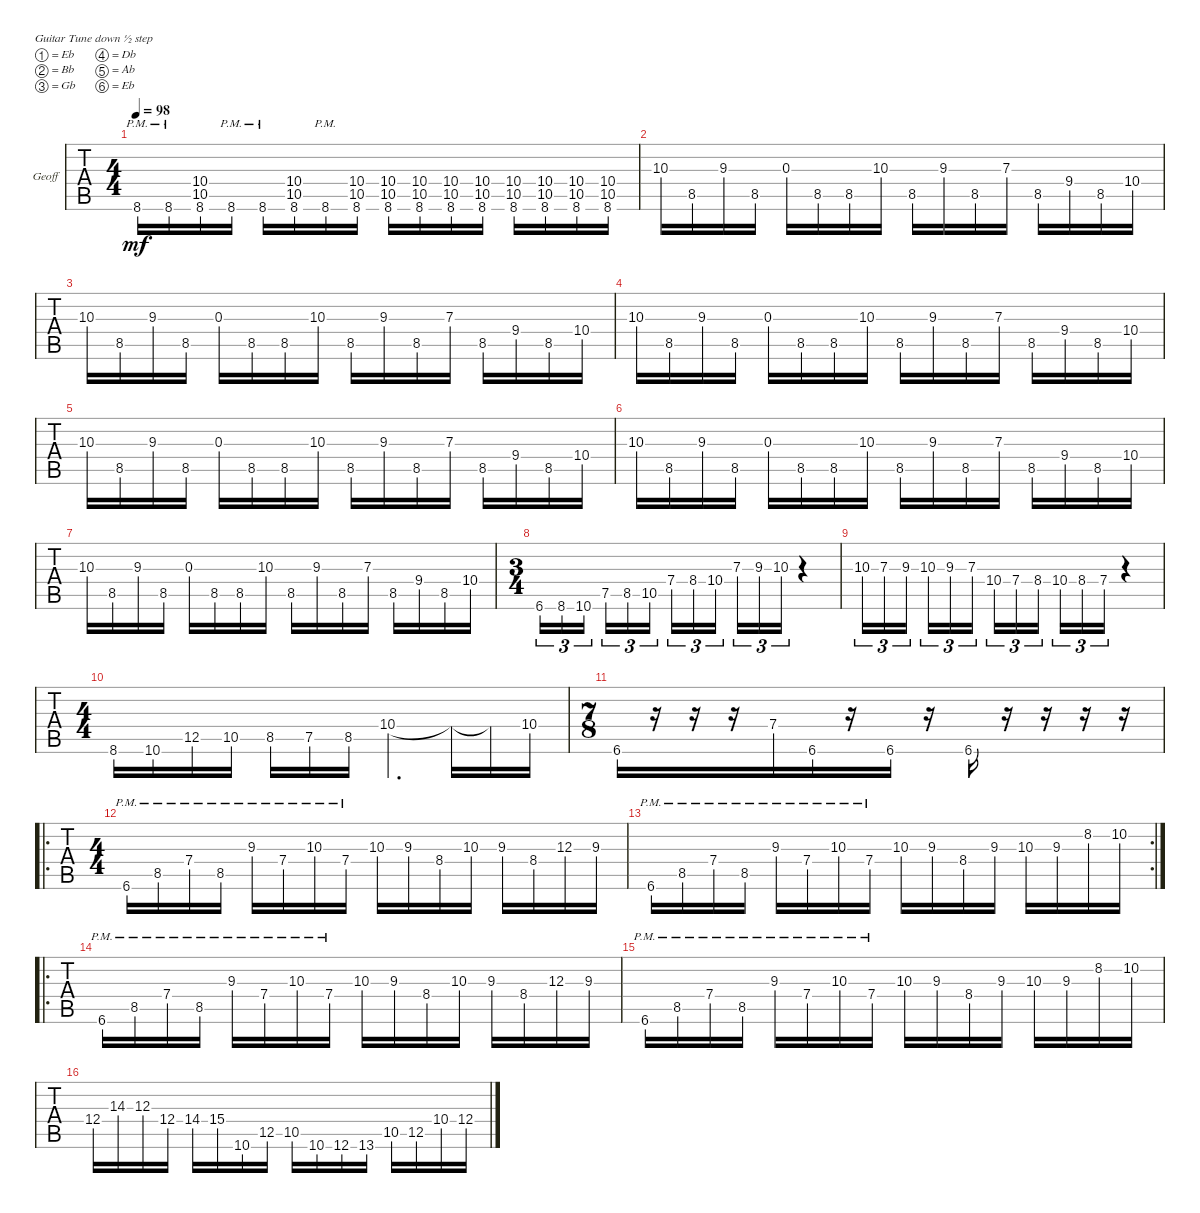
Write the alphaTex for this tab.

\defaultSystemsLayout 4
\bracketExtendMode groupsimilarinstruments
\firstSystemTrackNameOrientation horizontal
\otherSystemsTrackNameOrientation horizontal
\track ("Geoff" "Geoff") {instrument acousticguitarsteel}
\staff {tabs}
\tuning (Eb4 Bb3 Gb3 Db3 Ab2 Eb2)
\ts (4 4)
\tempo 98
\clef g2
\ks c
8.6{pm}.16{dy mf} 8.6{pm}.16 (8.6 10.5 10.4).16 8.6{pm}.16 8.6{pm}.16 (10.5 10.4 8.6).16 8.6{pm}.16 (10.5 10.4 8.6).16 (8.6 10.5 10.4).16 (8.6 10.5 10.4).16 (8.6 10.5 10.4).16 (8.6 10.5 10.4).16 (8.6 10.5 10.4).16 (8.6 10.5 10.4).16 (8.6 10.5 10.4).16 (8.6 10.5 10.4).16 |
10.3.16 8.5.16 9.3.16 8.5.16 0.3.16 8.5.16 8.5.16 10.3.16 8.5.16 9.3.16 8.5.16 7.3.16 8.5.16 9.4.16 8.5.16 10.4.16 |
10.3.16 8.5.16 9.3.16 8.5.16 0.3.16 8.5.16 8.5.16 10.3.16 8.5.16 9.3.16 8.5.16 7.3.16 8.5.16 9.4.16 8.5.16 10.4.16 |
10.3.16 8.5.16 9.3.16 8.5.16 0.3.16 8.5.16 8.5.16 10.3.16 8.5.16 9.3.16 8.5.16 7.3.16 8.5.16 9.4.16 8.5.16 10.4.16 |
10.3.16 8.5.16 9.3.16 8.5.16 0.3.16 8.5.16 8.5.16 10.3.16 8.5.16 9.3.16 8.5.16 7.3.16 8.5.16 9.4.16 8.5.16 10.4.16 |
10.3.16 8.5.16 9.3.16 8.5.16 0.3.16 8.5.16 8.5.16 10.3.16 8.5.16 9.3.16 8.5.16 7.3.16 8.5.16 9.4.16 8.5.16 10.4.16 |
10.3.16 8.5.16 9.3.16 8.5.16 0.3.16 8.5.16 8.5.16 10.3.16 8.5.16 9.3.16 8.5.16 7.3.16 8.5.16 9.4.16 8.5.16 10.4.16 |
\ts (3 4)
6.6.16{tu (3 2)} 8.6.16{tu (3 2)} 10.6.16{tu (3 2)} 7.5.16{tu (3 2)} 8.5.16{tu (3 2)} 10.5.16{tu (3 2)} 7.4.16{tu (3 2)} 8.4.16{tu (3 2)} 10.4.16{tu (3 2)} 7.3.16{tu (3 2)} 9.3.16{tu (3 2)} 10.3.16{tu (3 2)} r.4 |
10.3.16{tu (3 2)} 7.3.16{tu (3 2)} 9.3.16{tu (3 2)} 10.3.16{tu (3 2)} 9.3.16{tu (3 2)} 7.3.16{tu (3 2)} 10.4.16{tu (3 2)} 7.4.16{tu (3 2)} 8.4.16{tu (3 2)} 10.4.16{tu (3 2)} 8.4.16{tu (3 2)} 7.4.16{tu (3 2)} r.4 |
\ts (4 4)
8.6.16 10.6.16 12.5.16 10.5.16 8.5.16 7.5.16 8.5.16 10.4.4{d} 10.4{t}.16 10.4{t}.16 10.4.16 |
\ts (7 8)
6.6.16 r.16 r.16 r.16 7.4.16 6.6.16 r.16 6.6.16 r.16 6.6.16 r.16 r.16 r.16 r.16 |
\ro
\ts (4 4)
6.6{pm}.16 8.5{pm}.16 7.4{pm}.16 8.5{pm}.16 9.3{pm}.16 7.4{pm}.16 10.3{pm}.16 7.4{pm}.16 10.3.16 9.3.16 8.4.16 10.3.16 9.3.16 8.4.16 12.3.16 9.3.16 |
\rc 2
6.6{pm}.16 8.5{pm}.16 7.4{pm}.16 8.5{pm}.16 9.3{pm}.16 7.4{pm}.16 10.3{pm}.16 7.4{pm}.16 10.3.16 9.3.16 8.4.16 9.3.16 10.3.16 9.3.16 8.2.16 10.2.16 |
\ro
6.6{pm}.16 8.5{pm}.16 7.4{pm}.16 8.5{pm}.16 9.3{pm}.16 7.4{pm}.16 10.3{pm}.16 7.4{pm}.16 10.3.16 9.3.16 8.4.16 10.3.16 9.3.16 8.4.16 12.3.16 9.3.16 |
6.6{pm}.16 8.5{pm}.16 7.4{pm}.16 8.5{pm}.16 9.3{pm}.16 7.4{pm}.16 10.3{pm}.16 7.4{pm}.16 10.3.16 9.3.16 8.4.16 9.3.16 10.3.16 9.3.16 8.2.16 10.2.16 |
12.4.16 14.3.16 12.3.16 12.4.16 14.4.16 15.4.16 10.6.16 12.5.16 10.5.16 10.6.16 12.6.16 13.6.16 10.5.16 12.5.16 10.4.16 12.4.16
